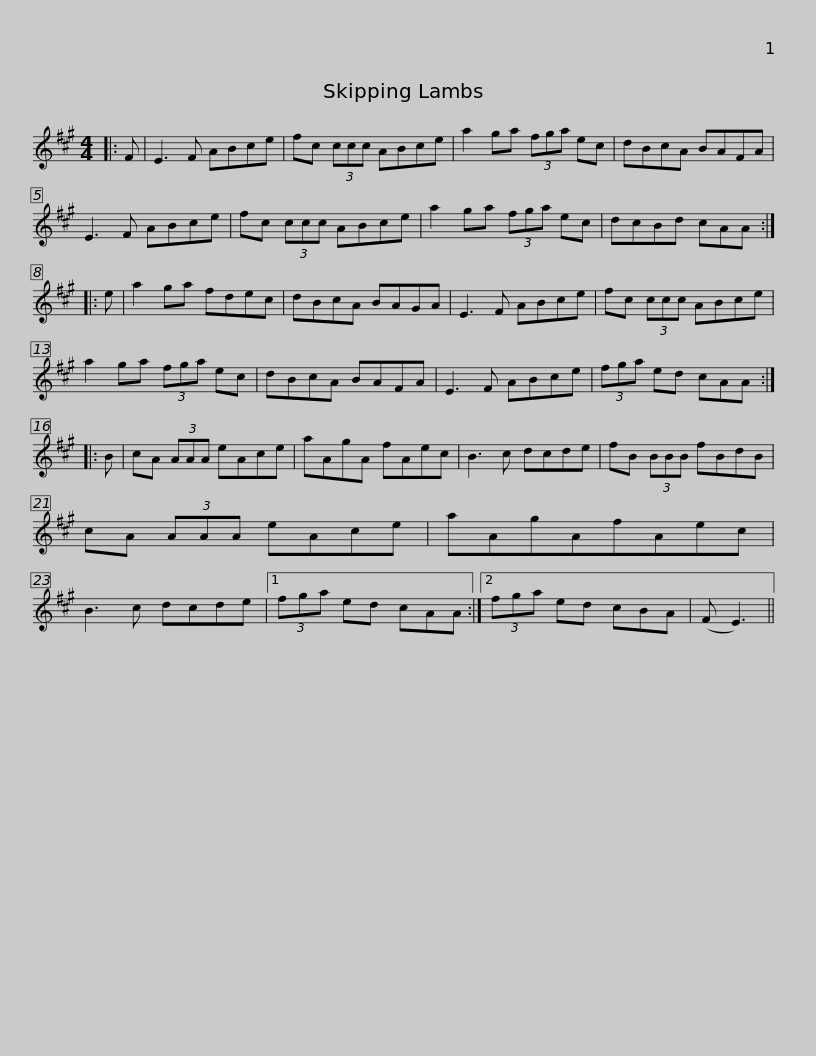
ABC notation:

X:1
L:1/8
M:4/4
I:linebreak $
K:A
V:1 treble
V:1
|: F | E3 F ABce | fc (3ccc ABce | a2 ga (3fga ec | dBcA BAFA | %5
 E3 F ABce |$ fc (3ccc ABce | a2 ga (3fga ec | dcBd cAA :: e | %10
 a2 ga fdec | dBcA BAGA |$ E3 F ABce | fc (3ccc ABce | a2 ga (3fga ec | %15
 dBcA BAFA | E3 F ABce |$ (3fga ed cAA :: B | cA (3AAA eAce | %20
 aAgA fAec | B3 c dcde | fB (3BBB fBdB |$ cA (3AAA eAce | aAgAfAec | %25
 B3 c dcde |1 (3fga ed cAA :|2 (3fga ed cBA | (F E3) || %29
